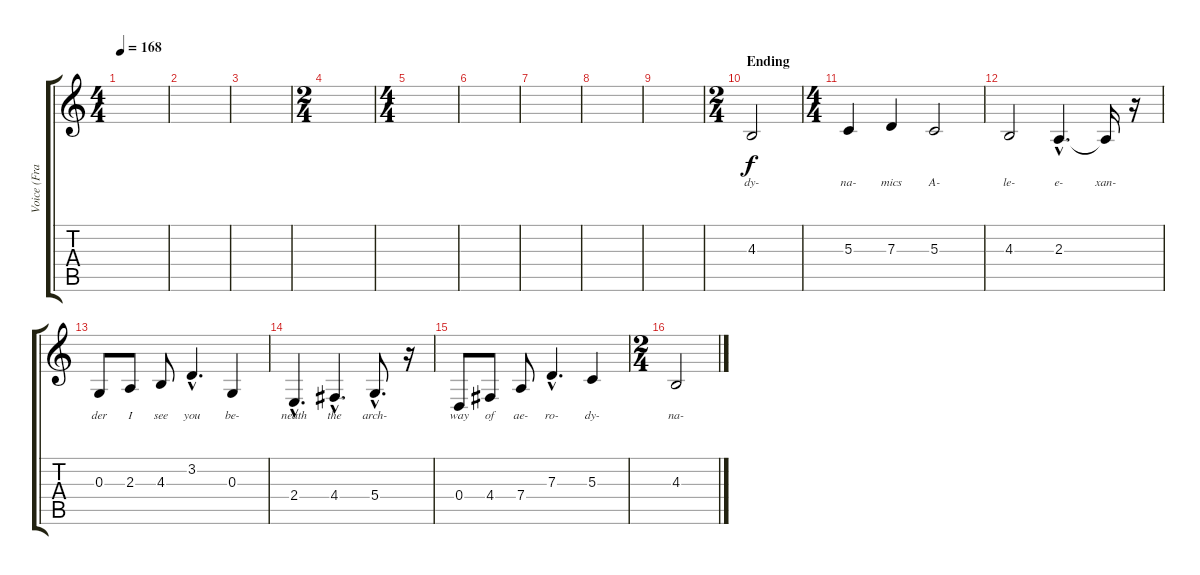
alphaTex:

\track ("Voice (Frank Black)" "Voice (Fra") {instrument clarinet}
\staff {score tabs}
\tuning (E4 B3 G3 D3 A2 E2) {hide}
\ts (4 4)
\tempo 168
\clef g2
\ks c
|
|
|
\ts (2 4)
|
\ts (4 4)
|
|
|
|
|
\ts (2 4)
\section ("" "Ending")
4.3.2{lyrics (0 "dy-") lyrics (1 "") lyrics (2 "") lyrics (3 "") lyrics (4 "")} |
\ts (4 4)
5.3.4{lyrics (0 "na-") lyrics (1 "") lyrics (2 "") lyrics (3 "") lyrics (4 "")} 7.3.4{lyrics (0 "mics") lyrics (1 "") lyrics (2 "") lyrics (3 "") lyrics (4 "")} 5.3.2{lyrics (0 "A-") lyrics (1 "") lyrics (2 "") lyrics (3 "") lyrics (4 "")} |
4.3.2{lyrics (0 "le-") lyrics (1 "") lyrics (2 "") lyrics (3 "") lyrics (4 "")} 2.3{hac}.4{d lyrics (0 "e-") lyrics (1 "") lyrics (2 "") lyrics (3 "") lyrics (4 "")} 2.3{t}.16{lyrics (0 "xan-") lyrics (1 "") lyrics (2 "") lyrics (3 "") lyrics (4 "")} r.16 |
0.3.8{lyrics (0 "der") lyrics (1 "") lyrics (2 "") lyrics (3 "") lyrics (4 "")} 2.3.8{lyrics (0 "I") lyrics (1 "") lyrics (2 "") lyrics (3 "") lyrics (4 "")} 4.3.8{lyrics (0 "see") lyrics (1 "") lyrics (2 "") lyrics (3 "") lyrics (4 "")} 3.2{hac}.4{d lyrics (0 "you") lyrics (1 "") lyrics (2 "") lyrics (3 "") lyrics (4 "")} 0.3.4{lyrics (0 "be-") lyrics (1 "") lyrics (2 "") lyrics (3 "") lyrics (4 "")} |
2.4{hac}.4{d lyrics (0 "neath") lyrics (1 "") lyrics (2 "") lyrics (3 "") lyrics (4 "")} 4.4{hac}.4{d lyrics (0 "the") lyrics (1 "") lyrics (2 "") lyrics (3 "") lyrics (4 "")} 5.4{hac}.8{d lyrics (0 "arch-") lyrics (1 "") lyrics (2 "") lyrics (3 "") lyrics (4 "")} r.16 |
0.4.8{lyrics (0 "way") lyrics (1 "") lyrics (2 "") lyrics (3 "") lyrics (4 "")} 4.4.8{lyrics (0 "of") lyrics (1 "") lyrics (2 "") lyrics (3 "") lyrics (4 "")} 7.4.8{lyrics (0 "ae-") lyrics (1 "") lyrics (2 "") lyrics (3 "") lyrics (4 "")} 7.3{hac}.4{d lyrics (0 "ro-") lyrics (1 "") lyrics (2 "") lyrics (3 "") lyrics (4 "")} 5.3.4{lyrics (0 "dy-") lyrics (1 "") lyrics (2 "") lyrics (3 "") lyrics (4 "")} |
\ts (2 4)
4.3.2{lyrics (0 "na-") lyrics (1 "") lyrics (2 "") lyrics (3 "") lyrics (4 "")}
